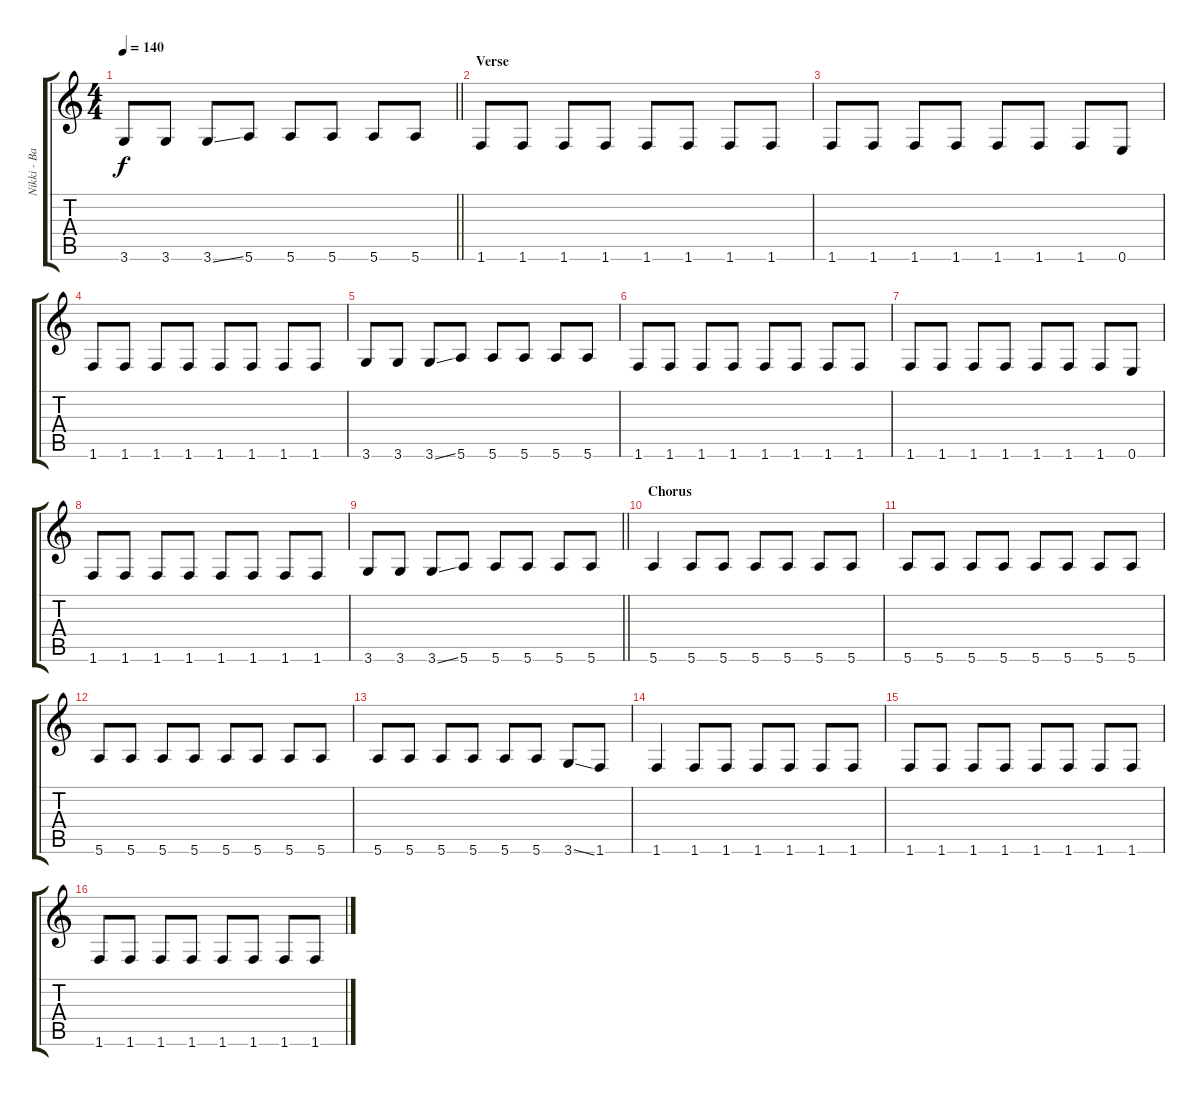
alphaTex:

\track ("Nikki - Bass" "Nikki - Ba") {instrument electricbassfinger}
\staff {score tabs}
\tuning (E4 B3 G3 D3 A2 E2) {hide}
\ts (4 4)
\tempo 140
\clef g2
\barLineRight lightlight
\ks c
3.6.8{dy f} 3.6.8 3.6{ss}.8 5.6.8 5.6.8 5.6.8 5.6.8 5.6.8 |
\section ("" "Verse")
1.6.8 1.6.8 1.6.8 1.6.8 1.6.8 1.6.8 1.6.8 1.6.8 |
1.6.8 1.6.8 1.6.8 1.6.8 1.6.8 1.6.8 1.6.8 0.6.8 |
1.6.8 1.6.8 1.6.8 1.6.8 1.6.8 1.6.8 1.6.8 1.6.8 |
3.6.8 3.6.8 3.6{ss}.8 5.6.8 5.6.8 5.6.8 5.6.8 5.6.8 |
1.6.8 1.6.8 1.6.8 1.6.8 1.6.8 1.6.8 1.6.8 1.6.8 |
1.6.8 1.6.8 1.6.8 1.6.8 1.6.8 1.6.8 1.6.8 0.6.8 |
1.6.8 1.6.8 1.6.8 1.6.8 1.6.8 1.6.8 1.6.8 1.6.8 |
\barLineRight lightlight
3.6.8 3.6.8 3.6{ss}.8 5.6.8 5.6.8 5.6.8 5.6.8 5.6.8 |
\section ("" "Chorus")
5.6.4 5.6.8 5.6.8 5.6.8 5.6.8 5.6.8 5.6.8 |
5.6.8 5.6.8 5.6.8 5.6.8 5.6.8 5.6.8 5.6.8 5.6.8 |
5.6.8 5.6.8 5.6.8 5.6.8 5.6.8 5.6.8 5.6.8 5.6.8 |
5.6.8 5.6.8 5.6.8 5.6.8 5.6.8 5.6.8 3.6{ss}.8 1.6.8 |
1.6.4 1.6.8 1.6.8 1.6.8 1.6.8 1.6.8 1.6.8 |
1.6.8 1.6.8 1.6.8 1.6.8 1.6.8 1.6.8 1.6.8 1.6.8 |
1.6.8 1.6.8 1.6.8 1.6.8 1.6.8 1.6.8 1.6.8 1.6.8
